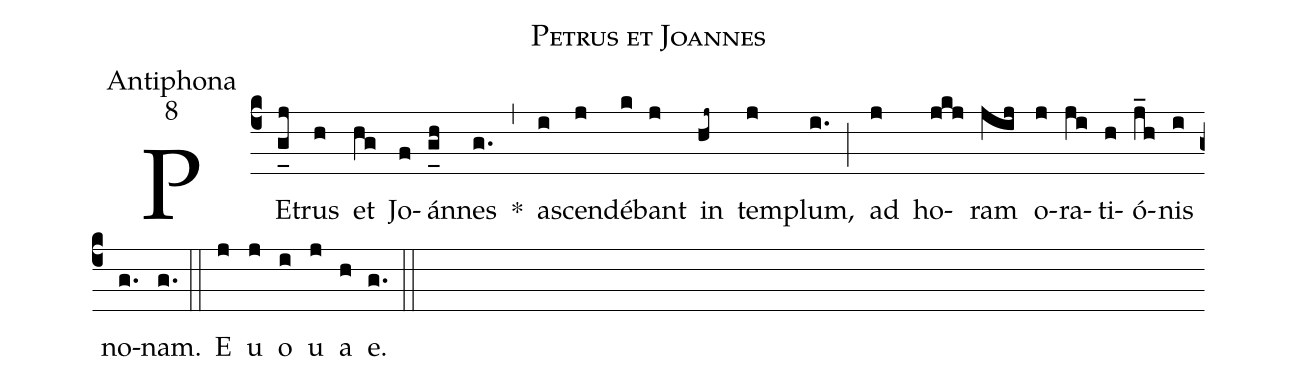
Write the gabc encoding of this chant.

name:Petrus et Joannes;
office-part:Antiphona;
mode:8;
%%
(c4) PE(g_[uh:l]j)trus(h) et(hg) Jo(f)án(g_[uh:l]h)nes(g.) *(,) a(i)scen(j)dé(k)bant(j) in(hj~) tem(j)plum,(i.) (;) ad(j) ho(jkj)ram(jij) o(j)ra(ji)ti(h)ó(j_h)nis(i) no(g.)nam.(g.) (::) <eu>E(j) u(j) o(i) u(j) a(h) e.</eu>(g.) (::)
